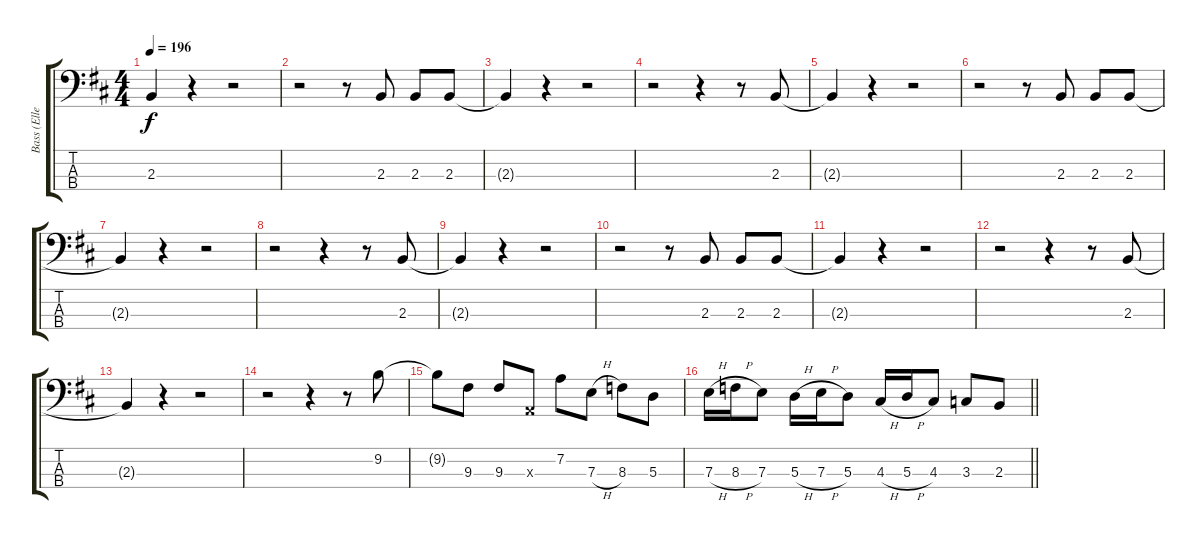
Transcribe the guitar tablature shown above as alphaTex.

\track ("Bass (Ellefson)" "Bass (Elle") {instrument electricbasspick}
\staff {score tabs}
\tuning (G2 D2 A1 E1) {hide}
\ts (4 4)
\tempo 196
\clef f4
\ks d
2.3.4{dy f instrument electricbasspick} r.4 r.2 |
r.2 r.8 2.3.8 2.3.8 2.3.8 |
2.3{t}.4 r.4 r.2 |
r.2 r.4 r.8 2.3.8 |
2.3{t}.4 r.4 r.2 |
r.2 r.8 2.3.8 2.3.8 2.3.8 |
2.3{t}.4 r.4 r.2 |
r.2 r.4 r.8 2.3.8 |
2.3{t}.4 r.4 r.2 |
r.2 r.8 2.3.8 2.3.8 2.3.8 |
2.3{t}.4 r.4 r.2 |
r.2 r.4 r.8 2.3.8 |
2.3{t}.4 r.4 r.2 |
r.2 r.4 r.8 9.2.8 |
9.2{t}.8 9.3.8 9.3.8 0.3{x}.8 7.2.8 7.3{h}.8 8.3.8 5.3.8 |
\barLineRight lightlight
7.3{h}.16 8.3{h}.16 7.3.8 5.3{h}.16 7.3{h}.16 5.3.8 4.3{h}.16 5.3{h}.16 4.3.8 3.3.8 2.3.8
